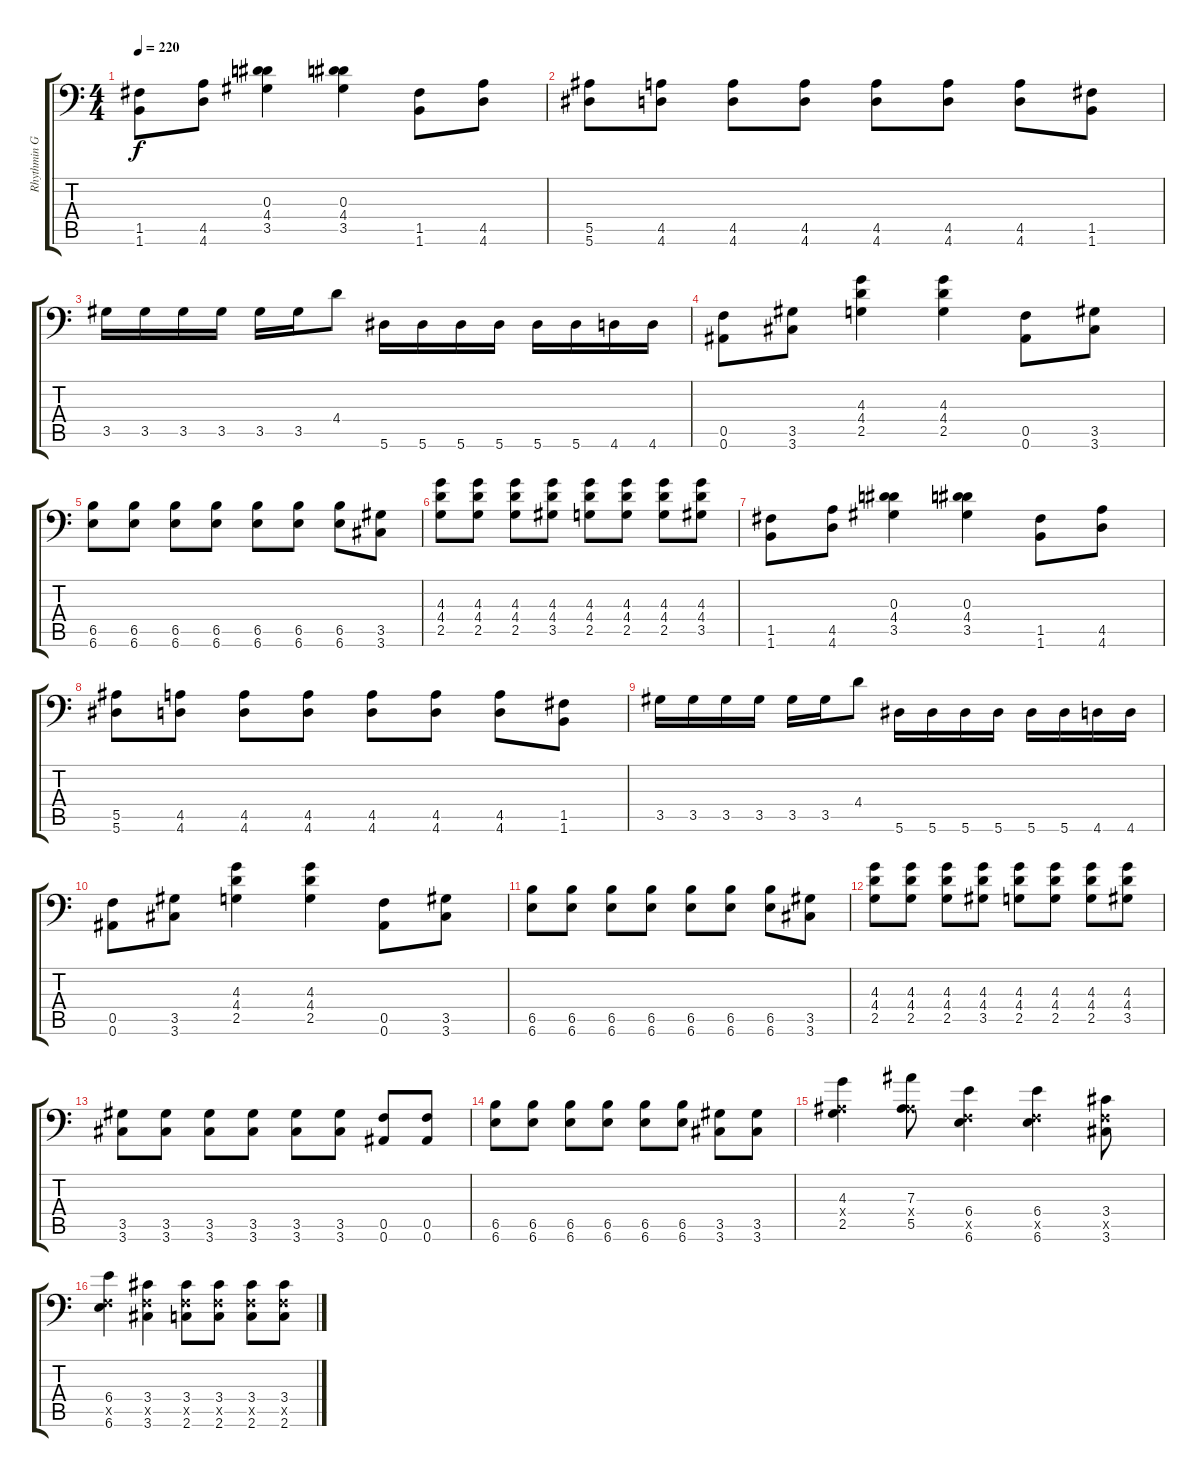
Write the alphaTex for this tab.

\track ("Rhythmin Guitar #2" "Rhythmin G") {instrument distortionguitar}
\staff {score tabs}
\tuning (C4 G3 Eb3 Bb2 F2 Bb1) {hide}
\ts (4 4)
\tempo 220
\clef f4
\ks c
(1.5 1.6).8{dy f} (4.5 4.6).8 (0.3 4.4 3.5).4 (0.3 4.4 3.5).4 (1.5 1.6).8 (4.5 4.6).8 |
(5.5 5.6).8 (4.5 4.6).8 (4.5 4.6).8 (4.5 4.6).8 (4.5 4.6).8 (4.5 4.6).8 (4.5 4.6).8 (1.5 1.6).8 |
3.5.16 3.5.16 3.5.16 3.5.16 3.5.16 3.5.16 4.4.8 5.6.16 5.6.16 5.6.16 5.6.16 5.6.16 5.6.16 4.6.16 4.6.16 |
(0.5 0.6).8 (3.5 3.6).8 (4.3 4.4 2.5).4 (4.3 4.4 2.5).4 (0.5 0.6).8 (3.5 3.6).8 |
(6.5 6.6).8 (6.5 6.6).8 (6.5 6.6).8 (6.5 6.6).8 (6.5 6.6).8 (6.5 6.6).8 (6.5 6.6).8 (3.5 3.6).8 |
(4.3 4.4 2.5).8 (4.3 4.4 2.5).8 (4.3 4.4 2.5).8 (4.3 4.4 3.5).8 (4.3 4.4 2.5).8 (4.3 4.4 2.5).8 (4.3 4.4 2.5).8 (4.3 4.4 3.5).8 |
(1.5 1.6).8 (4.5 4.6).8 (0.3 4.4 3.5).4 (0.3 4.4 3.5).4 (1.5 1.6).8 (4.5 4.6).8 |
(5.5 5.6).8 (4.5 4.6).8 (4.5 4.6).8 (4.5 4.6).8 (4.5 4.6).8 (4.5 4.6).8 (4.5 4.6).8 (1.5 1.6).8 |
3.5.16 3.5.16 3.5.16 3.5.16 3.5.16 3.5.16 4.4.8 5.6.16 5.6.16 5.6.16 5.6.16 5.6.16 5.6.16 4.6.16 4.6.16 |
(0.5 0.6).8 (3.5 3.6).8 (4.3 4.4 2.5).4 (4.3 4.4 2.5).4 (0.5 0.6).8 (3.5 3.6).8 |
(6.5 6.6).8 (6.5 6.6).8 (6.5 6.6).8 (6.5 6.6).8 (6.5 6.6).8 (6.5 6.6).8 (6.5 6.6).8 (3.5 3.6).8 |
(4.3 4.4 2.5).8 (4.3 4.4 2.5).8 (4.3 4.4 2.5).8 (4.3 4.4 3.5).8 (4.3 4.4 2.5).8 (4.3 4.4 2.5).8 (4.3 4.4 2.5).8 (4.3 4.4 3.5).8 |
(3.5 3.6).8 (3.5 3.6).8 (3.5 3.6).8 (3.5 3.6).8 (3.5 3.6).8 (3.5 3.6).8 (0.5 0.6).8 (0.5 0.6).8 |
(6.5 6.6).8 (6.5 6.6).8 (6.5 6.6).8 (6.5 6.6).8 (6.5 6.6).8 (6.5 6.6).8 (3.5 3.6).8 (3.5 3.6).8 |
(4.3 0.4{x} 2.5).4 (7.3 0.4{x} 5.5).8 (6.4 0.5{x} 6.6).4 (6.4 0.5{x} 6.6).4 (3.4 0.5{x} 3.6).8 |
(6.4 0.5{x} 6.6).4 (3.4 0.5{x} 3.6).4 (3.4 0.5{x} 2.6).8 (3.4 0.5{x} 2.6).8 (3.4 0.5{x} 2.6).8 (3.4 0.5{x} 2.6).8
